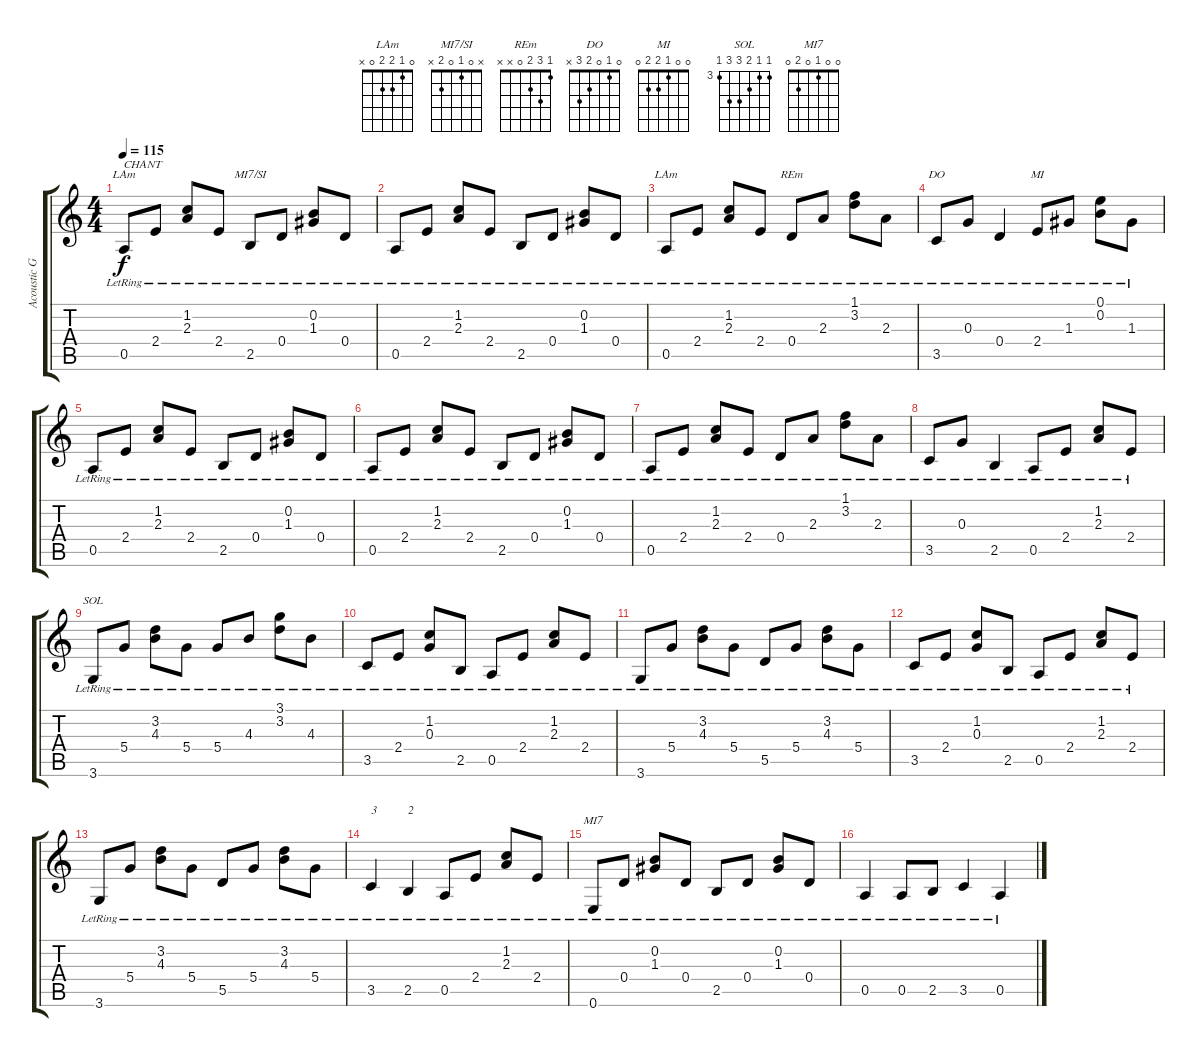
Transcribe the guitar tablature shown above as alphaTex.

\track ("Acoustic Guitar" "Acoustic G") {instrument acousticguitarnylon}
\staff {score tabs}
\tuning (E4 B3 G3 D3 A2 E2) {hide}
\chord ("LAm" x 1 2 2 0 x)
\chord ("MI7/SI" x 0 1 0 2 x)
\chord ("LAm" 0 1 2 2 0 x)
\chord ("REm" 1 3 2 0 x x)
\chord ("DO" 0 1 0 2 3 x)
\chord ("MI" 0 0 1 2 2 0)
\chord ("SOL" 3 3 4 5 5 3) {firstfret 3}
\chord ("MI7" 0 0 1 0 2 0)
\ts (4 4)
\tempo 115
\clef g2
\ks c
0.5{lr}.8{ch "LAm" txt "CHANT" dy f} 2.4{lr}.8 (1.2{lr} 2.3{lr}).8 2.4{lr}.8 2.5{lr}.8{ch "MI7/SI"} 0.4{lr}.8 (0.2{lr} 1.3{lr}).8 0.4{lr}.8 |
0.5{lr}.8 2.4{lr}.8 (1.2{lr} 2.3{lr}).8 2.4{lr}.8 2.5{lr}.8 0.4{lr}.8 (0.2{lr} 1.3{lr}).8 0.4{lr}.8 |
0.5{lr}.8{ch "LAm"} 2.4{lr}.8 (1.2{lr} 2.3{lr}).8 2.4{lr}.8 0.4{lr}.8{ch "REm"} 2.3{lr}.8 (1.1{lr} 3.2{lr}).8 2.3{lr}.8 |
3.5{lr}.8{ch "DO"} 0.3{lr}.8 0.4{lr}.4 2.4{lr}.8{ch "MI"} 1.3{lr}.8 (0.1{lr} 0.2{lr}).8 1.3{lr}.8 |
0.5{lr}.8 2.4{lr}.8 (1.2{lr} 2.3{lr}).8 2.4{lr}.8 2.5{lr}.8 0.4{lr}.8 (0.2{lr} 1.3{lr}).8 0.4{lr}.8 |
0.5{lr}.8 2.4{lr}.8 (1.2{lr} 2.3{lr}).8 2.4{lr}.8 2.5{lr}.8 0.4{lr}.8 (0.2{lr} 1.3{lr}).8 0.4{lr}.8 |
0.5{lr}.8 2.4{lr}.8 (1.2{lr} 2.3{lr}).8 2.4{lr}.8 0.4{lr}.8 2.3{lr}.8 (1.1{lr} 3.2{lr}).8 2.3{lr}.8 |
3.5{lr}.8 0.3{lr}.8 2.5{lr}.4 0.5{lr}.8 2.4{lr}.8 (1.2{lr} 2.3{lr}).8 2.4{lr}.8 |
3.6{lr}.8{ch "SOL"} 5.4{lr}.8 (3.2{lr} 4.3{lr}).8 5.4{lr}.8 5.4{lr}.8 4.3{lr}.8 (3.1{lr} 3.2{lr}).8 4.3{lr}.8 |
3.5{lr}.8 2.4{lr}.8 (1.2{lr} 0.3{lr}).8 2.5{lr}.8 0.5{lr}.8 2.4{lr}.8 (1.2{lr} 2.3{lr}).8 2.4{lr}.8 |
3.6{lr}.8 5.4{lr}.8 (3.2{lr} 4.3{lr}).8 5.4{lr}.8 5.5{lr}.8 5.4{lr}.8 (3.2{lr} 4.3{lr}).8 5.4{lr}.8 |
3.5{lr}.8 2.4{lr}.8 (1.2{lr} 0.3{lr}).8 2.5{lr}.8 0.5{lr}.8 2.4{lr}.8 (1.2{lr} 2.3{lr}).8 2.4{lr}.8 |
3.6{lr}.8 5.4{lr}.8 (3.2{lr} 4.3{lr}).8 5.4{lr}.8 5.5{lr}.8 5.4{lr}.8 (3.2{lr} 4.3{lr}).8 5.4{lr}.8 |
3.5{lr}.4{txt "3"} 2.5{lr}.4{txt "2"} 0.5{lr}.8 2.4{lr}.8 (1.2{lr} 2.3{lr}).8 2.4{lr}.8 |
0.6{lr}.8{ch "MI7"} 0.4{lr}.8 (0.2{lr} 1.3{lr}).8 0.4{lr}.8 2.5{lr}.8 0.4{lr}.8 (0.2{lr} 1.3{lr}).8 0.4{lr}.8 |
0.5{lr}.4 0.5{lr}.8 2.5{lr}.8 3.5{lr}.4 0.5{lr}.4
